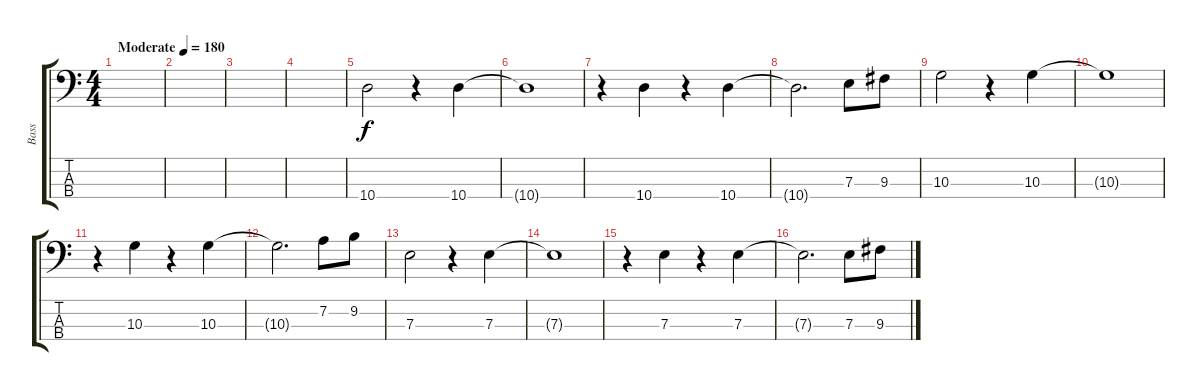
\track ("Bass" "Bass") {instrument synthbass1}
\staff {score tabs}
\tuning (G2 D2 A1 E1) {hide}
\ts (4 4)
\tempo (180 "Moderate")
\clef f4
\ks c
|
|
|
|
10.4.2 r.4 10.4.4 |
10.4{t}.1 |
r.4 10.4.4 r.4 10.4.4 |
10.4{t}.2{d} 7.3.8 9.3.8 |
10.3.2 r.4 10.3.4 |
10.3{t}.1 |
r.4 10.3.4 r.4 10.3.4 |
10.3{t}.2{d} 7.2.8 9.2.8 |
7.3.2 r.4 7.3.4 |
7.3{t}.1 |
r.4 7.3.4 r.4 7.3.4 |
7.3{t}.2{d} 7.3.8 9.3.8
